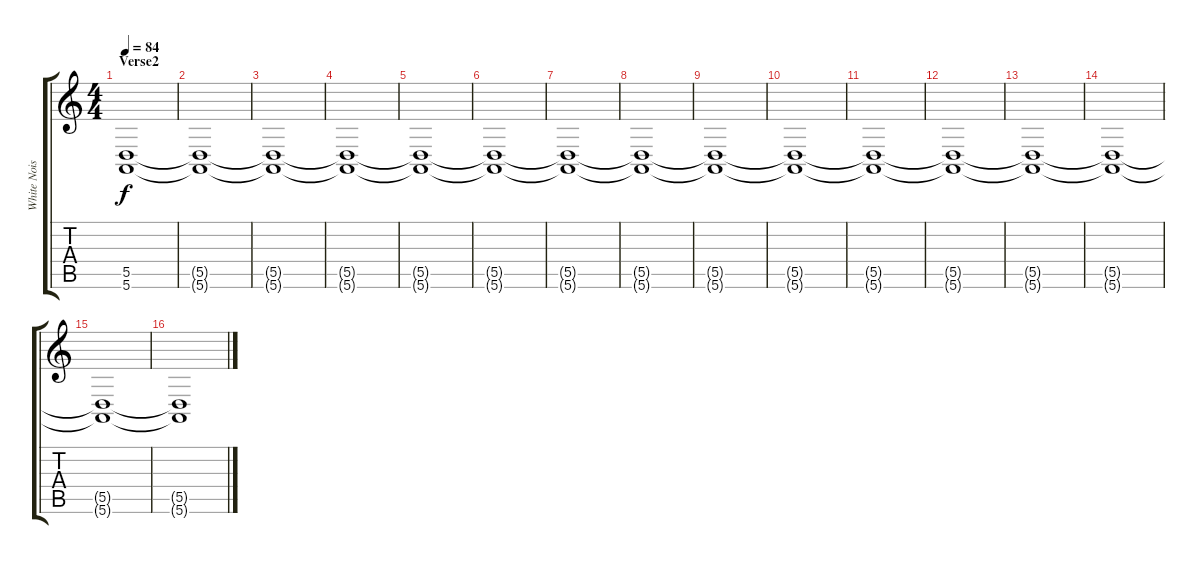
\track ("White Noise" "White Nois") {instrument applause}
\staff {score tabs}
\tuning (E4 B3 G3 D3 A2 E2) {hide}
\ts (4 4)
\section ("" "Verse2")
\tempo 84
\clef g2
\ks c
(5.5{t} 5.6{t}).1{dy f} |
(5.5{t} 5.6{t}).1 |
(5.5{t} 5.6{t}).1 |
(5.5{t} 5.6{t}).1 |
(5.5{t} 5.6{t}).1 |
(5.5{t} 5.6{t}).1 |
(5.5{t} 5.6{t}).1{volume 2} |
(5.5{t} 5.6{t}).1 |
(5.5{t} 5.6{t}).1 |
(5.5{t} 5.6{t}).1 |
(5.5{t} 5.6{t}).1 |
(5.5{t} 5.6{t}).1 |
(5.5{t} 5.6{t}).1{volume 5} |
(5.5{t} 5.6{t}).1 |
(5.5{t} 5.6{t}).1 |
(5.5{t} 5.6{t}).1
